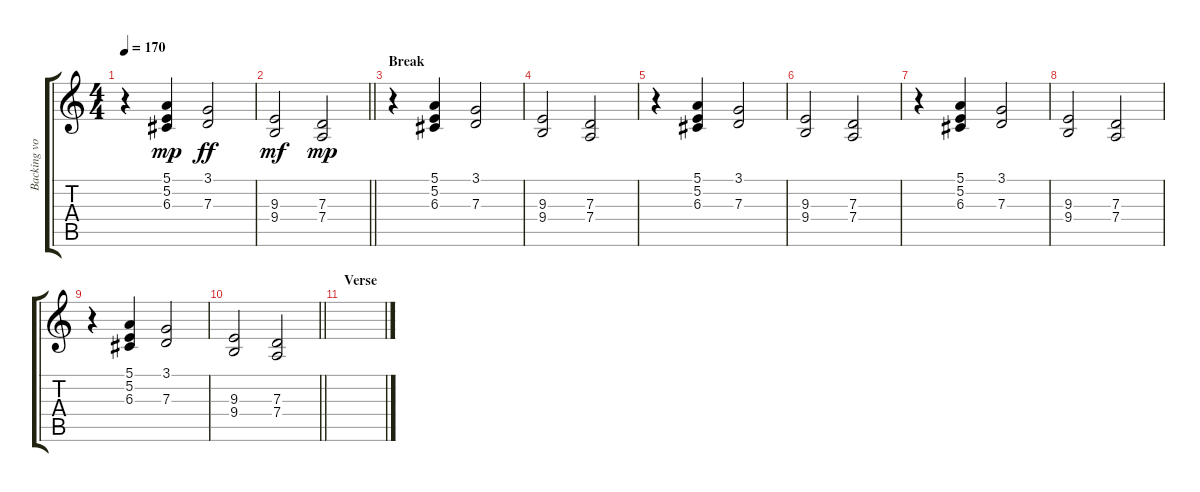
\track ("Backing vocals" "Backing vo") {instrument lead6voice}
\staff {score tabs}
\tuning (E4 B3 G3 D3 A2 E2) {hide}
\ts (4 4)
\tempo 170
\clef g2
\ks c
r.4{dy mp} (5.1 5.2 6.3).4 (3.1 7.3).2{dy ff} |
\barLineRight lightlight
(9.3 9.4).2{dy mf} (7.3 7.4).2{dy mp} |
\section ("" "Break")
r.4 (5.1 5.2 6.3).4 (3.1 7.3).2 |
(9.3 9.4).2 (7.3 7.4).2 |
r.4 (5.1 5.2 6.3).4 (3.1 7.3).2 |
(9.3 9.4).2 (7.3 7.4).2 |
r.4 (5.1 5.2 6.3).4 (3.1 7.3).2 |
(9.3 9.4).2 (7.3 7.4).2 |
r.4 (5.1 5.2 6.3).4 (3.1 7.3).2 |
\barLineRight lightlight
(9.3 9.4).2 (7.3 7.4).2 |
\section ("" "Verse")
